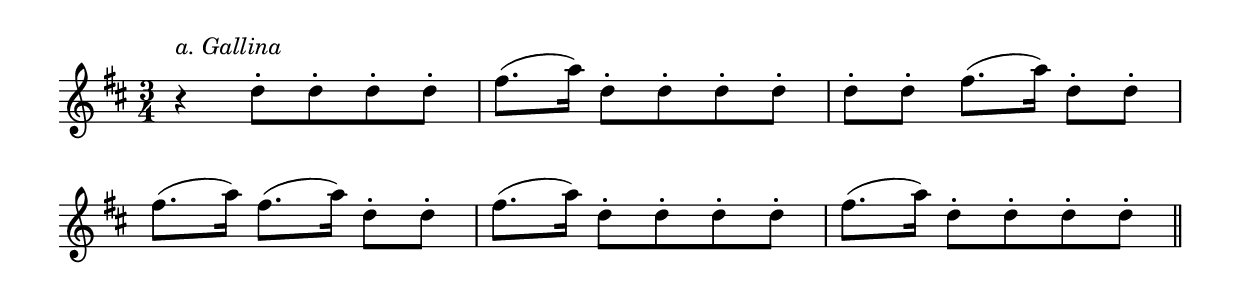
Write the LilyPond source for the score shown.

\version "2.6.3"
\include "english.ly"

melody = \relative c '' {
  \time 3/4
  \key d \major
  \once \override TextScript #'padding = #2.5
  r4^\markup{ \italic {a. Gallina} } d8-. d-. d-. d-. | fs8.( a16) d,8-. d-. d-. d-. | d-.[ d-.] fs8.[( a16)] d,8-.[ d-.] \break
  fs8.( a16) fs8.( a16) d,8-. d-. | fs8.( a16) d,8-. d-. d-. d-. |fs8.( a16) d,8-. d-. d-. d-. \bar "||"
}

\score {
  \new Staff \melody
  \midi { \tempo 4 = 120}
  \layout {  
    indent = 0.0\cm
    \context {
      \Score
       \remove Bar_number_engraver
    }
  }
}
